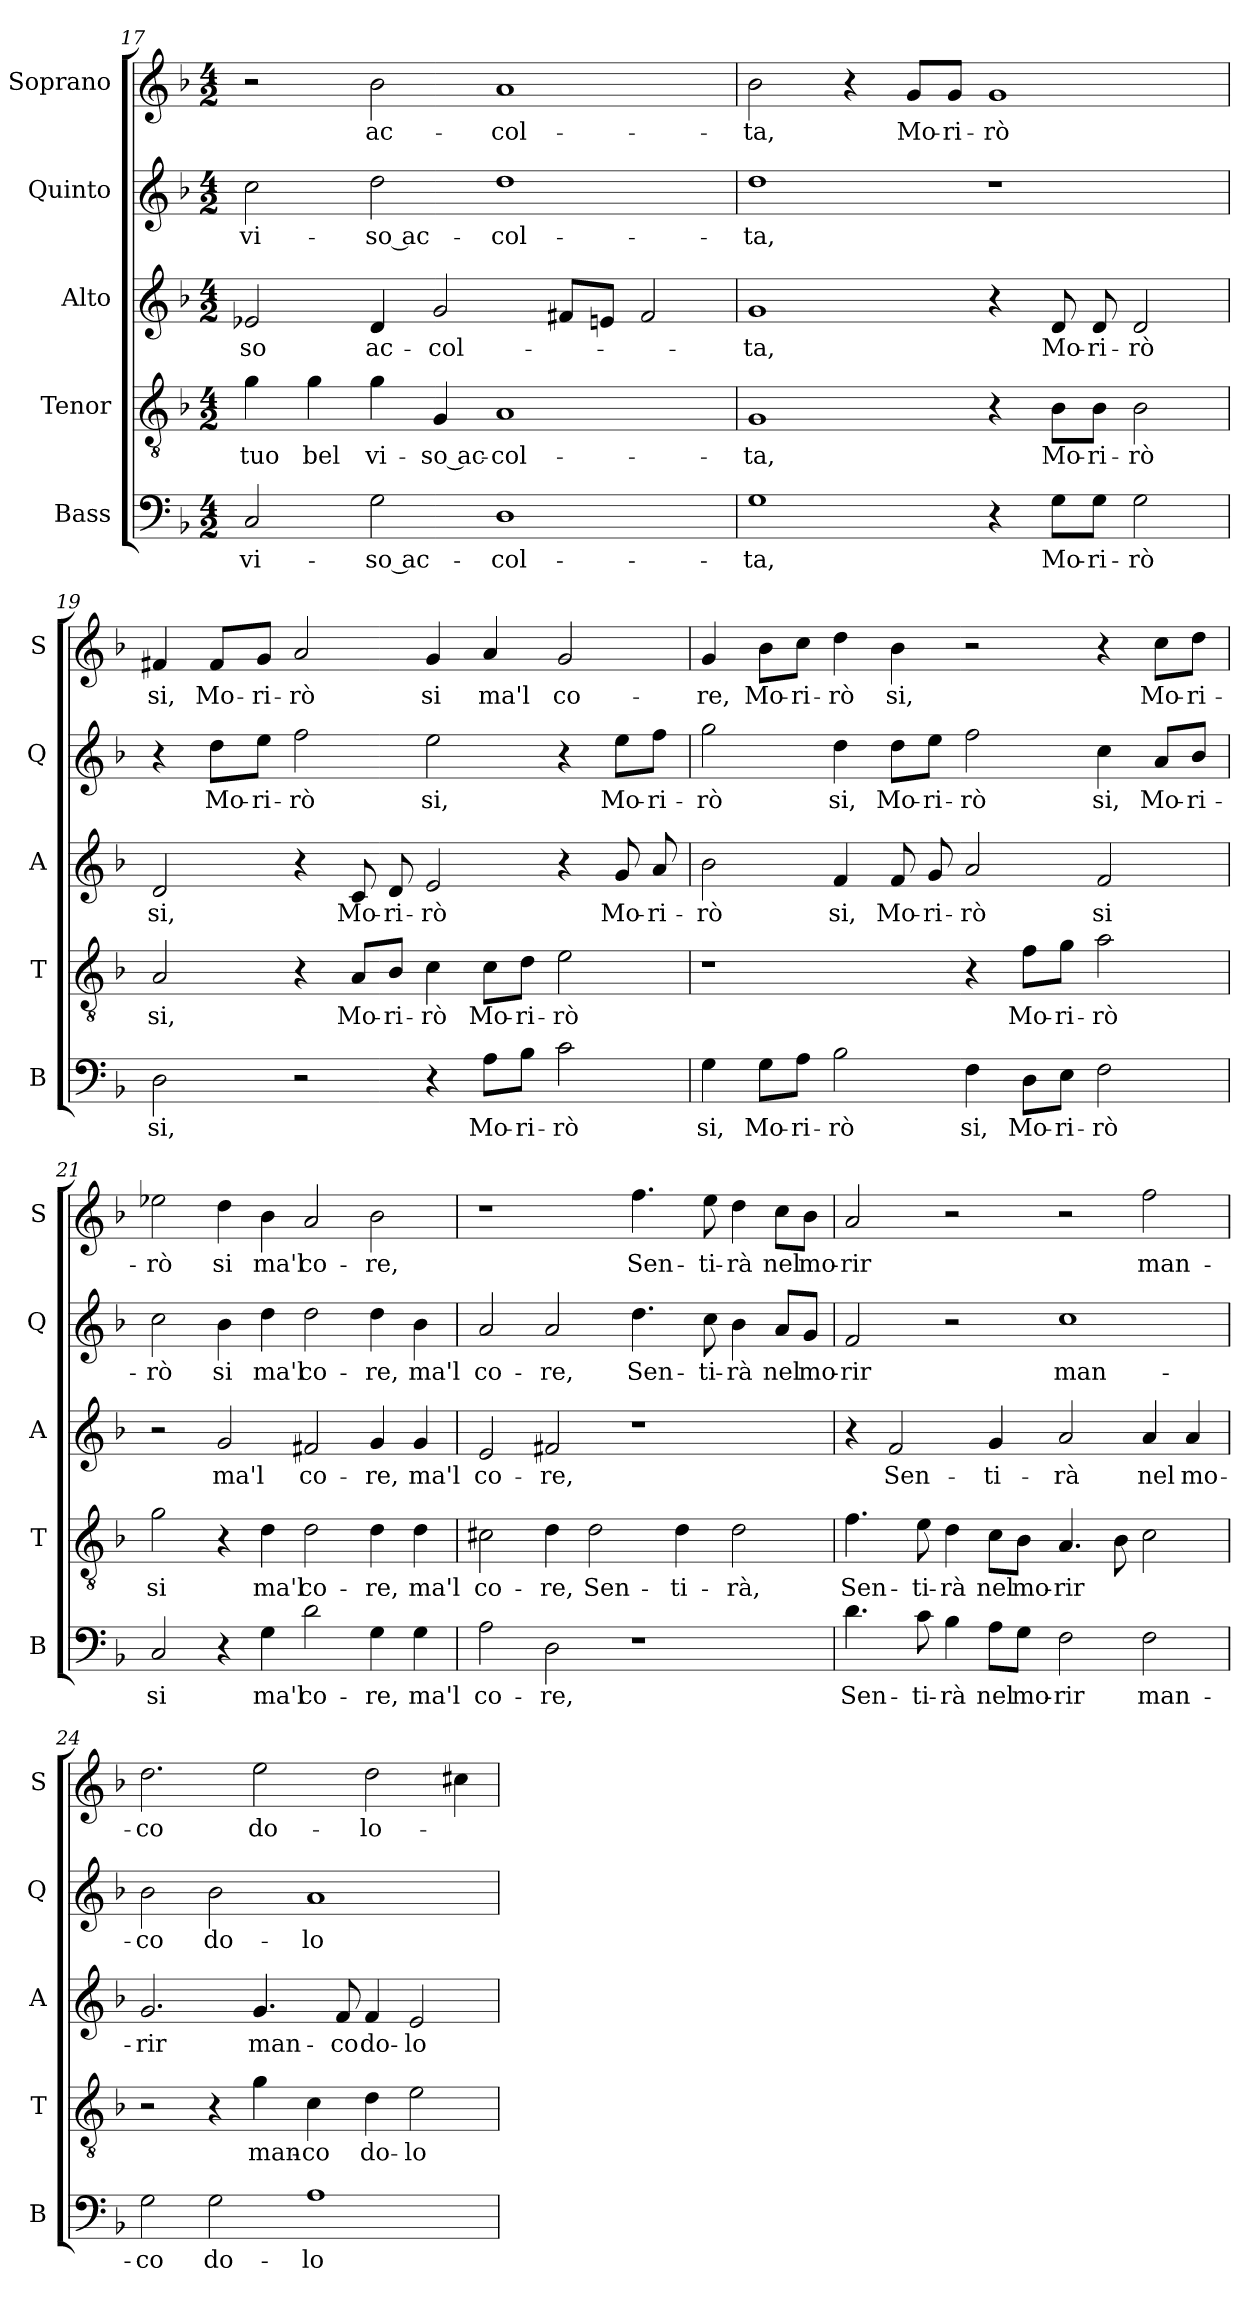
**kern	**text	**kern	**text	**kern	**text	**kern	**text	**kern	**text
*part5	*part5	*part4	*part4	*part3	*part3	*part2	*part2	*part1	*part1
*staff5	*staff5	*staff4	*staff4	*staff3	*staff3	*staff2	*staff2	*staff1	*staff1
*I"Bass	*	*I"Tenor	*	*I"Alto	*	*I"Quinto	*	*I"Soprano	*
*I'B	*	*I'T	*	*I'A	*	*I'Q	*	*I'S	*
*clefF4	*	*clefGv2	*	*clefG2	*	*clefG2	*	*clefG2	*
*k[b-]	*	*k[b-]	*	*k[b-]	*	*k[b-]	*	*k[b-]	*
*F:	*	*F:	*	*F:	*	*F:	*	*F:	*
*M4/2	*	*M4/2	*	*M4/2	*	*M4/2	*	*M4/2	*
=17	=17	=17	=17	=17	=17	=17	=17	=17	=17
!	!LO:LY:b	!	!LO:LY:b	!	!LO:LY:b	!	!LO:LY:b	!	!
2C/	vi-	4g\	tuo	2e-X/	-so	2cc\	vi-	2r	.
!	!	!	!LO:LY:b	!	!	!	!	!	!
.	.	4g\	bel	.	.	.	.	.	.
!	!LO:LY:b	!	!LO:LY:b	!	!LO:LY:b	!	!LO:LY:b	!	!LO:LY:b
2G\	-so ac-	4g\	vi-	4d/	ac-	2dd\	-so ac-	2b-\	ac-
!	!	!	!LO:LY:b	!	!LO:LY:b	!	!	!	!
.	.	4G/	-so ac-	2g/	-col-	.	.	.	.
!	!LO:LY:b	!	!LO:LY:b	!	!	!	!LO:LY:b	!	!LO:LY:b
1D	-col-	1A	-col-	.	.	1dd	-col-	1a	-col-
.	.	.	.	8f#X/L	.	.	.	.	.
.	.	.	.	8en/J	.	.	.	.	.
.	.	.	.	2f#/	.	.	.	.	.
=18	=18	=18	=18	=18	=18	=18	=18	=18	=18
!	!LO:LY:b	!	!LO:LY:b	!	!LO:LY:b	!	!LO:LY:b	!	!LO:LY:b
1G	-ta,	1G	-ta,	1g	-ta,	1dd	-ta,	2b-\	-ta,
.	.	.	.	.	.	.	.	4r	.
!	!	!	!	!	!	!	!	!	!LO:LY:b
.	.	.	.	.	.	.	.	8g/L	Mo-
!	!	!	!	!	!	!	!	!	!LO:LY:b
.	.	.	.	.	.	.	.	8g/J	-ri-
!	!	!	!	!	!	!	!	!	!LO:LY:b
4r	.	4r	.	4r	.	1r	.	1g	-rò
!	!LO:LY:b	!	!LO:LY:b	!	!LO:LY:b	!	!	!	!
8G\L	Mo-	8B-\L	Mo-	8d/	Mo-	.	.	.	.
!	!LO:LY:b	!	!LO:LY:b	!	!LO:LY:b	!	!	!	!
8G\J	-ri-	8B-\J	-ri-	8d/	-ri-	.	.	.	.
!	!LO:LY:b	!	!LO:LY:b	!	!LO:LY:b	!	!	!	!
2G\	-rò	2B-\	-rò	2d/	-rò	.	.	.	.
!!LO:LB:g=z
=19	=19	=19	=19	=19	=19	=19	=19	=19	=19
!	!LO:LY:b	!	!LO:LY:b	!	!LO:LY:b	!	!	!	!LO:LY:b
2D\	si,	2A/	si,	2d/	si,	4r	.	4f#X/	si,
!	!	!	!	!	!	!	!LO:LY:b	!	!LO:LY:b
.	.	.	.	.	.	8dd\L	Mo-	8f#i/L	Mo-
!	!	!	!	!	!	!	!LO:LY:b	!	!LO:LY:b
.	.	.	.	.	.	8ee\J	-ri-	8g/J	-ri-
!	!	!	!	!	!	!	!LO:LY:b	!	!LO:LY:b
2r	.	4r	.	4r	.	2ff\	-rò	2a/	-rò
!	!	!	!LO:LY:b	!	!LO:LY:b	!	!	!	!
.	.	8A/L	Mo-	8c/	Mo-	.	.	.	.
!	!	!	!LO:LY:b	!	!LO:LY:b	!	!	!	!
.	.	8B-/J	-ri-	8d/	-ri-	.	.	.	.
!	!	!	!LO:LY:b	!	!LO:LY:b	!	!LO:LY:b	!	!LO:LY:b
4r	.	4c\	-rò	2e/	-rò	2ee\	si,	4g/	si
!	!LO:LY:b	!	!LO:LY:b	!	!	!	!	!	!LO:LY:b
8A\L	Mo-	8c\L	Mo-	.	.	.	.	4a/	ma'l
!	!LO:LY:b	!	!LO:LY:b	!	!	!	!	!	!
8B-\J	-ri-	8d\J	-ri-	.	.	.	.	.	.
!	!LO:LY:b	!	!LO:LY:b	!	!	!	!	!	!LO:LY:b
2c\	-rò	2e\	-rò	4r	.	4r	.	2g/	co-
!	!	!	!	!	!LO:LY:b	!	!LO:LY:b	!	!
.	.	.	.	8g/	Mo-	8ee\L	Mo-	.	.
!	!	!	!	!	!LO:LY:b	!	!LO:LY:b	!	!
.	.	.	.	8a/	-ri-	8ff\J	-ri-	.	.
=20	=20	=20	=20	=20	=20	=20	=20	=20	=20
!	!LO:LY:b	!	!	!	!LO:LY:b	!	!LO:LY:b	!	!LO:LY:b
4G\	si,	1r	.	2b-\	-rò	2gg\	-rò	4g/	-re,
!	!LO:LY:b	!	!	!	!	!	!	!	!LO:LY:b
8G\L	Mo-	.	.	.	.	.	.	8b-\L	Mo-
!	!LO:LY:b	!	!	!	!	!	!	!	!LO:LY:b
8A\J	-ri-	.	.	.	.	.	.	8cc\J	-ri-
!	!LO:LY:b	!	!	!	!LO:LY:b	!	!LO:LY:b	!	!LO:LY:b
2B-\	-rò	.	.	4f/	si,	4dd\	si,	4dd\	-rò
!	!	!	!	!	!LO:LY:b	!	!LO:LY:b	!	!LO:LY:b
.	.	.	.	8f/	Mo-	8dd\L	Mo-	4b-\	si,
!	!	!	!	!	!LO:LY:b	!	!LO:LY:b	!	!
.	.	.	.	8g/	-ri-	8ee\J	-ri-	.	.
!	!LO:LY:b	!	!	!	!LO:LY:b	!	!LO:LY:b	!	!
4F\	si,	4r	.	2a/	-rò	2ff\	-rò	2r	.
!	!LO:LY:b	!	!LO:LY:b	!	!	!	!	!	!
8D\L	Mo-	8f\L	Mo-	.	.	.	.	.	.
!	!LO:LY:b	!	!LO:LY:b	!	!	!	!	!	!
8E\J	-ri-	8g\J	-ri-	.	.	.	.	.	.
!	!LO:LY:b	!	!LO:LY:b	!	!LO:LY:b	!	!LO:LY:b	!	!
2F\	-rò	2a\	-rò	2f/	si	4cc\	si,	4r	.
!	!	!	!	!	!	!	!LO:LY:b	!	!LO:LY:b
.	.	.	.	.	.	8a/L	Mo-	8cc\L	Mo-
!	!	!	!	!	!	!	!LO:LY:b	!	!LO:LY:b
.	.	.	.	.	.	8b-/J	-ri-	8dd\J	-ri-
=21	=21	=21	=21	=21	=21	=21	=21	=21	=21
!	!LO:LY:b	!	!LO:LY:b	!	!	!	!LO:LY:b	!	!LO:LY:b
2C/	si	2g\	si	2r	.	2cc\	-rò	2ee-X\	-rò
!	!	!	!	!	!LO:LY:b	!	!LO:LY:b	!	!LO:LY:b
4r	.	4r	.	2g/	ma'l	4b-\	si	4dd\	si
!	!LO:LY:b	!	!LO:LY:b	!	!	!	!LO:LY:b	!	!LO:LY:b
4G\	ma'l	4d\	ma'l	.	.	4dd\	ma'l	4b-\	ma'l
!	!LO:LY:b	!	!LO:LY:b	!	!LO:LY:b	!	!LO:LY:b	!	!LO:LY:b
2d\	co-	2d\	co-	2f#X/	co-	2dd\	co-	2a/	co-
!	!LO:LY:b	!	!LO:LY:b	!	!LO:LY:b	!	!LO:LY:b	!	!LO:LY:b
4G\	-re,	4d\	-re,	4g/	-re,	4dd\	-re,	2b-\	-re,
!	!LO:LY:b	!	!LO:LY:b	!	!LO:LY:b	!	!LO:LY:b	!	!
4G\	ma'l	4d\	ma'l	4g/	ma'l	4b-\	ma'l	.	.
!!LO:LB:g=z
=22	=22	=22	=22	=22	=22	=22	=22	=22	=22
!	!LO:LY:b	!	!LO:LY:b	!	!LO:LY:b	!	!LO:LY:b	!	!
2A\	co-	2c#X\	co-	2e/	co-	2a/	co-	1r	.
!	!LO:LY:b	!	!LO:LY:b	!	!LO:LY:b	!	!LO:LY:b	!	!
2D\	-re,	4d\	-re,	2f#X/	-re,	2a/	-re,	.	.
!	!	!	!LO:LY:b	!	!	!	!	!	!
.	.	2d\	Sen-	.	.	.	.	.	.
!	!	!	!	!	!	!	!LO:LY:b	!	!LO:LY:b
1r	.	.	.	1r	.	4.dd\	Sen-	4.ff\	Sen-
!	!	!	!LO:LY:b	!	!	!	!	!	!
.	.	4d\	-ti-	.	.	.	.	.	.
!	!	!	!	!	!	!	!LO:LY:b	!	!LO:LY:b
.	.	.	.	.	.	8cc\	-ti-	8ee\	-ti-
!	!	!	!LO:LY:b	!	!	!	!LO:LY:b	!	!LO:LY:b
.	.	2d\	-rà,	.	.	4b-\	-rà	4dd\	-rà
!	!	!	!	!	!	!	!LO:LY:b	!	!LO:LY:b
.	.	.	.	.	.	8a/L	nel	8cc\L	nel
!	!	!	!	!	!	!	!LO:LY:b	!	!LO:LY:b
.	.	.	.	.	.	8g/J	mo-	8b-\J	mo-
=23	=23	=23	=23	=23	=23	=23	=23	=23	=23
!	!LO:LY:b	!	!LO:LY:b	!	!	!	!LO:LY:b	!	!LO:LY:b
4.d\	Sen-	4.f\	Sen-	4r	.	2f/	-rir	2a/	-rir
!	!	!	!	!	!LO:LY:b	!	!	!	!
.	.	.	.	2f/	Sen-	.	.	.	.
!	!LO:LY:b	!	!LO:LY:b	!	!	!	!	!	!
8c\	-ti-	8e\	-ti-	.	.	.	.	.	.
!	!LO:LY:b	!	!LO:LY:b	!	!	!	!	!	!
4B-\	-rà	4d\	-rà	.	.	2r	.	2r	.
!	!LO:LY:b	!	!LO:LY:b	!	!LO:LY:b	!	!	!	!
8A\L	nel	8c\L	nel	4g/	-ti-	.	.	.	.
!	!LO:LY:b	!	!LO:LY:b	!	!	!	!	!	!
8G\J	mo-	8B-\J	mo-	.	.	.	.	.	.
!	!LO:LY:b	!	!LO:LY:b	!	!LO:LY:b	!	!LO:LY:b	!	!
2F\	-rir	4.A/	-rir	2a/	-rà	1cc	man-	2r	.
.	.	8B-\	.	.	.	.	.	.	.
!	!LO:LY:b	!	!	!	!LO:LY:b	!	!	!	!LO:LY:b
2F\	man-	2c\	.	4a/	nel	.	.	2ff\	man-
!	!	!	!	!	!LO:LY:b	!	!	!	!
.	.	.	.	4a/	mo-	.	.	.	.
=24	=24	=24	=24	=24	=24	=24	=24	=24	=24
!	!LO:LY:b	!	!	!	!LO:LY:b	!	!LO:LY:b	!	!LO:LY:b
2G\	-co	2r	.	2.g/	-rir	2b-\	-co	2.dd\	-co
!	!LO:LY:b	!	!	!	!	!	!LO:LY:b	!	!
2G\	do-	4r	.	.	.	2b-\	do-	.	.
!	!	!	!LO:LY:b	!	!LO:LY:b	!	!	!	!LO:LY:b
.	.	4g\	man-	4.g/	man-	.	.	2ee\	do-
!	!LO:LY:b	!	!LO:LY:b	!	!	!	!LO:LY:b	!	!
1A	-lo-	4c\	-co	.	.	1a	-lo-	.	.
!	!	!	!	!	!LO:LY:b	!	!	!	!
.	.	.	.	8f/	-co	.	.	.	.
!	!	!	!LO:LY:b	!	!LO:LY:b	!	!	!	!LO:LY:b
.	.	4d\	do-	4f/	do-	.	.	2dd\	-lo-
!	!	!	!LO:LY:b	!	!LO:LY:b	!	!	!	!
.	.	2e\	-lo-	2e/	-lo-	.	.	.	.
.	.	.	.	.	.	.	.	4cc#X\	.
=	=	=	=	=	=	=	=	=	=
*-	*-	*-	*-	*-	*-	*-	*-	*-	*-
